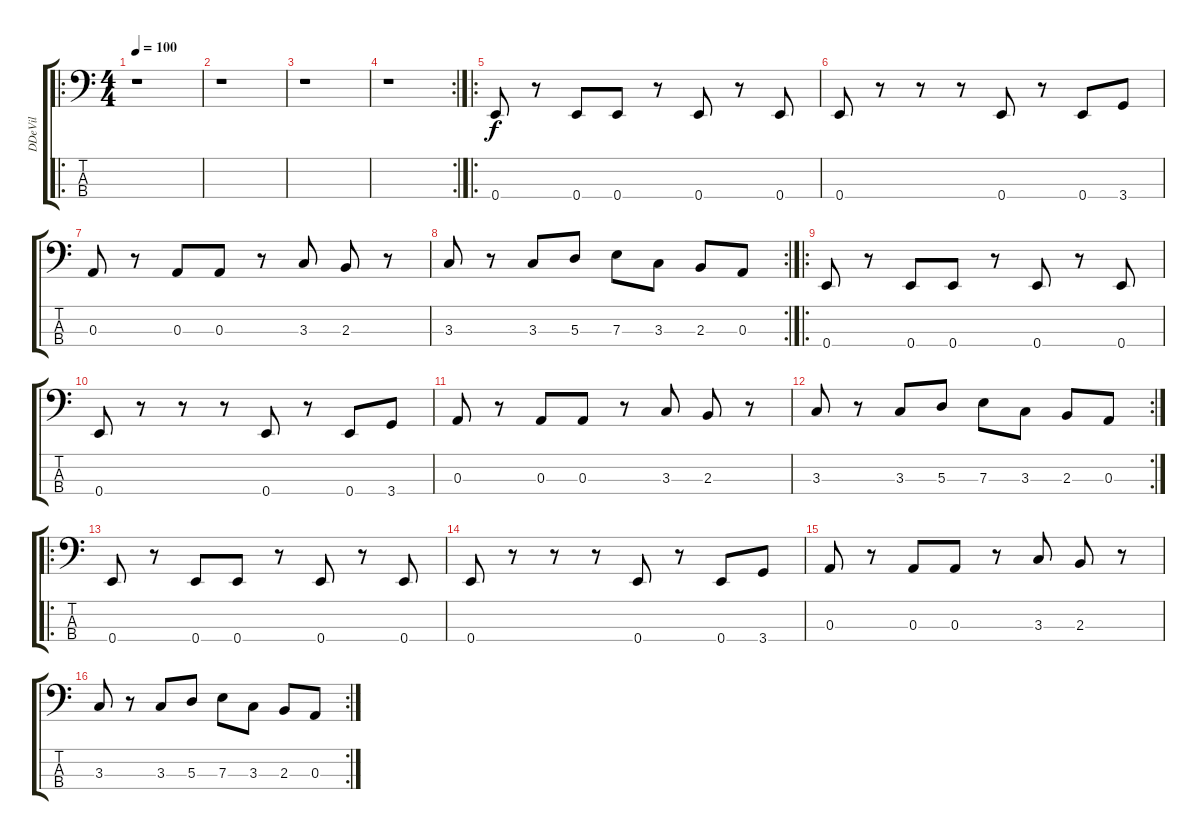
\track ("DDeVil" "DDeVil") {instrument electricbassfinger}
\staff {score tabs}
\tuning (G2 D2 A1 E1) {hide}
\ro
\ts (4 4)
\tempo 100
\clef f4
\ks c
r.1{dy f instrument electricbassfinger} |
r.1 |
r.1 |
\rc 2
r.1 |
\ro
0.4.8 r.8 0.4.8 0.4.8 r.8 0.4.8 r.8 0.4.8 |
0.4.8 r.8 r.8 r.8 0.4.8 r.8 0.4.8 3.4.8 |
0.3.8 r.8 0.3.8 0.3.8 r.8 3.3.8 2.3.8 r.8 |
\rc 2
3.3.8 r.8 3.3.8 5.3.8 7.3.8 3.3.8 2.3.8 0.3.8 |
\ro
0.4.8 r.8 0.4.8 0.4.8 r.8 0.4.8 r.8 0.4.8 |
0.4.8 r.8 r.8 r.8 0.4.8 r.8 0.4.8 3.4.8 |
0.3.8 r.8 0.3.8 0.3.8 r.8 3.3.8 2.3.8 r.8 |
\rc 2
3.3.8 r.8 3.3.8 5.3.8 7.3.8 3.3.8 2.3.8 0.3.8 |
\ro
0.4.8 r.8 0.4.8 0.4.8 r.8 0.4.8 r.8 0.4.8 |
0.4.8 r.8 r.8 r.8 0.4.8 r.8 0.4.8 3.4.8 |
0.3.8 r.8 0.3.8 0.3.8 r.8 3.3.8 2.3.8 r.8 |
\rc 2
3.3.8 r.8 3.3.8 5.3.8 7.3.8 3.3.8 2.3.8 0.3.8
